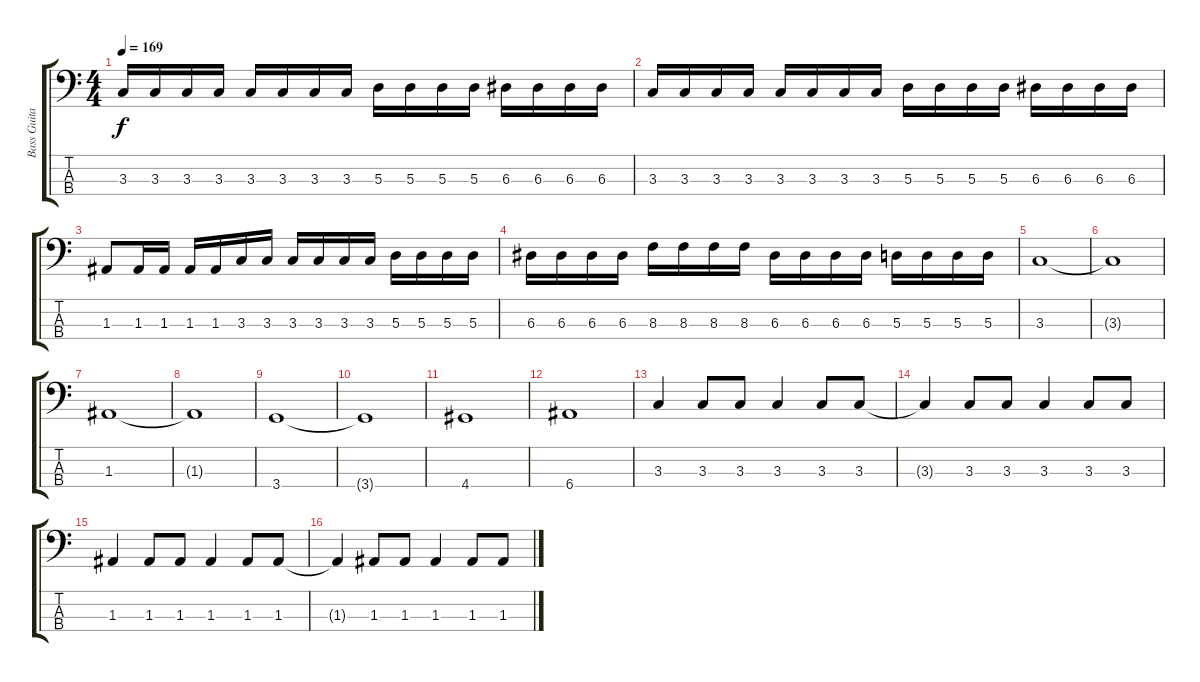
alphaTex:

\track ("Bass Guitar" "Bass Guita") {instrument electricbassfinger}
\staff {score tabs}
\tuning (G2 D2 A1 E1) {hide}
\ts (4 4)
\tempo 169
\clef f4
\ks c
3.3.16{dy f} 3.3.16 3.3.16 3.3.16 3.3.16 3.3.16 3.3.16 3.3.16 5.3.16 5.3.16 5.3.16 5.3.16 6.3.16 6.3.16 6.3.16 6.3.16 |
3.3.16 3.3.16 3.3.16 3.3.16 3.3.16 3.3.16 3.3.16 3.3.16 5.3.16 5.3.16 5.3.16 5.3.16 6.3.16 6.3.16 6.3.16 6.3.16 |
1.3.8 1.3.16 1.3.16 1.3.16 1.3.16 3.3.16 3.3.16 3.3.16 3.3.16 3.3.16 3.3.16 5.3.16 5.3.16 5.3.16 5.3.16 |
6.3.16 6.3.16 6.3.16 6.3.16 8.3.16 8.3.16 8.3.16 8.3.16 6.3.16 6.3.16 6.3.16 6.3.16 5.3.16 5.3.16 5.3.16 5.3.16 |
3.3.1 |
3.3{t}.1 |
1.3.1 |
1.3{t}.1 |
3.4.1 |
3.4{t}.1 |
4.4.1 |
6.4.1 |
3.3.4 3.3.8 3.3.8 3.3.4 3.3.8 3.3.8 |
3.3{t}.4 3.3.8 3.3.8 3.3.4 3.3.8 3.3.8 |
1.3.4 1.3.8 1.3.8 1.3.4 1.3.8 1.3.8 |
1.3{t}.4 1.3.8 1.3.8 1.3.4 1.3.8 1.3.8
